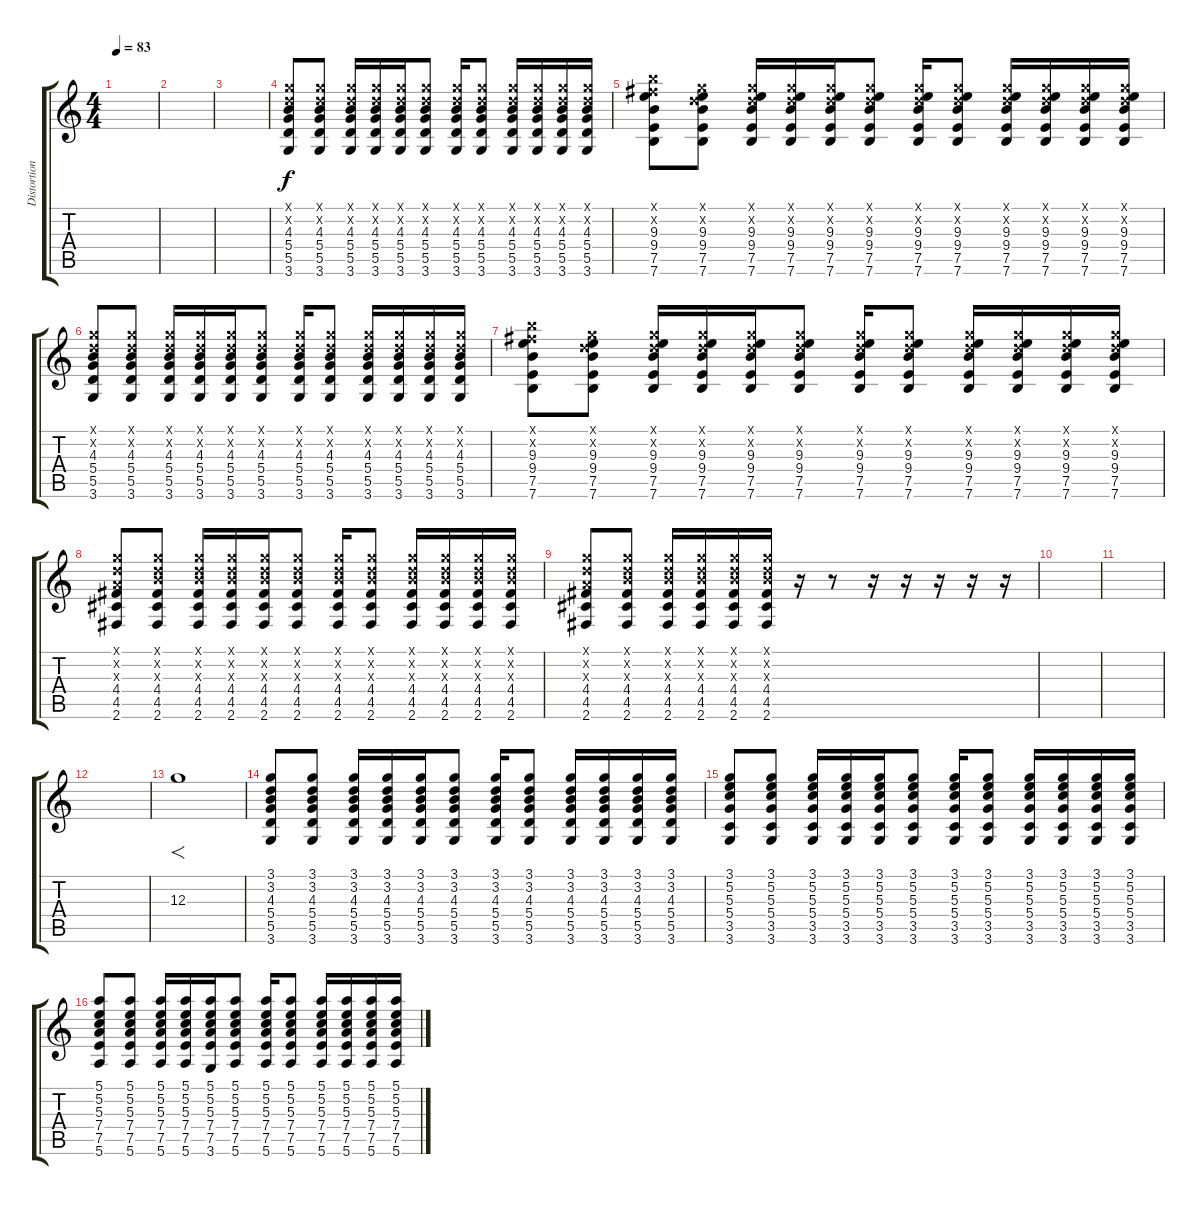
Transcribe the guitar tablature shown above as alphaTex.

\track ("Distortion" "Distortion") {instrument distortionguitar}
\staff {score tabs}
\tuning (E4 B3 G3 D3 A2 E2) {hide}
\ts (4 4)
\tempo 83
\clef g2
\ks c
|
|
|
(3.1{x} 3.2{x} 4.3 5.4 5.5 3.6).8{volume 10 balance 8} (3.1{x} 3.2{x} 4.3 5.4 5.5 3.6).8 (3.1{x} 3.2{x} 4.3 5.4 5.5 3.6).16 (3.1{x} 3.2{x} 4.3 5.4 5.5 3.6).16 (3.1{x} 3.2{x} 4.3 5.4 5.5 3.6).16 (3.1{x} 3.2{x} 4.3 5.4 5.5 3.6).8 (3.1{x} 3.2{x} 4.3 5.4 5.5 3.6).16 (3.1{x} 3.2{x} 4.3 5.4 5.5 3.6).8 (3.1{x} 3.2{x} 4.3 5.4 5.5 3.6).16 (3.1{x} 3.2{x} 4.3 5.4 5.5 3.6).16 (3.1{x} 3.2{x} 4.3 5.4 5.5 3.6).16 (3.1{x} 3.2{x} 4.3 5.4 5.5 3.6).16 |
(7.1{x} 7.2{x} 9.3 9.4 7.5 7.6).8 (3.1{x} 3.2{x} 9.3 9.4 7.5 7.6).8 (3.1{x} 3.2{x} 9.3 9.4 7.5 7.6).16 (3.1{x} 3.2{x} 9.3 9.4 7.5 7.6).16 (3.1{x} 3.2{x} 9.3 9.4 7.5 7.6).16 (3.1{x} 3.2{x} 9.3 9.4 7.5 7.6).8 (3.1{x} 3.2{x} 9.3 9.4 7.5 7.6).16 (3.1{x} 3.2{x} 9.3 9.4 7.5 7.6).8 (3.1{x} 3.2{x} 9.3 9.4 7.5 7.6).16 (3.1{x} 3.2{x} 9.3 9.4 7.5 7.6).16 (3.1{x} 3.2{x} 9.3 9.4 7.5 7.6).16 (3.1{x} 3.2{x} 9.3 9.4 7.5 7.6).16 |
(3.1{x} 3.2{x} 4.3 5.4 5.5 3.6).8{volume 10 balance 8} (3.1{x} 3.2{x} 4.3 5.4 5.5 3.6).8 (3.1{x} 3.2{x} 4.3 5.4 5.5 3.6).16 (3.1{x} 3.2{x} 4.3 5.4 5.5 3.6).16 (3.1{x} 3.2{x} 4.3 5.4 5.5 3.6).16 (3.1{x} 3.2{x} 4.3 5.4 5.5 3.6).8 (3.1{x} 3.2{x} 4.3 5.4 5.5 3.6).16 (3.1{x} 3.2{x} 4.3 5.4 5.5 3.6).8 (3.1{x} 3.2{x} 4.3 5.4 5.5 3.6).16 (3.1{x} 3.2{x} 4.3 5.4 5.5 3.6).16 (3.1{x} 3.2{x} 4.3 5.4 5.5 3.6).16 (3.1{x} 3.2{x} 4.3 5.4 5.5 3.6).16 |
(7.1{x} 7.2{x} 9.3 9.4 7.5 7.6).8 (3.1{x} 3.2{x} 9.3 9.4 7.5 7.6).8 (3.1{x} 3.2{x} 9.3 9.4 7.5 7.6).16 (3.1{x} 3.2{x} 9.3 9.4 7.5 7.6).16 (3.1{x} 3.2{x} 9.3 9.4 7.5 7.6).16 (3.1{x} 3.2{x} 9.3 9.4 7.5 7.6).8 (3.1{x} 3.2{x} 9.3 9.4 7.5 7.6).16 (3.1{x} 3.2{x} 9.3 9.4 7.5 7.6).8 (3.1{x} 3.2{x} 9.3 9.4 7.5 7.6).16 (3.1{x} 3.2{x} 9.3 9.4 7.5 7.6).16 (3.1{x} 3.2{x} 9.3 9.4 7.5 7.6).16 (3.1{x} 3.2{x} 9.3 9.4 7.5 7.6).16 |
(3.1{x} 3.2{x} 2.3{x} 4.4 4.5 2.6).8{volume 10 balance 8} (3.1{x} 3.2{x} 4.3{x} 4.4 4.5 2.6).8 (3.1{x} 3.2{x} 4.3{x} 4.4 4.5 2.6).16 (3.1{x} 3.2{x} 4.3{x} 4.4 4.5 2.6).16 (3.1{x} 3.2{x} 4.3{x} 4.4 4.5 2.6).16 (3.1{x} 3.2{x} 4.3{x} 4.4 4.5 2.6).8 (3.1{x} 3.2{x} 4.3{x} 4.4 4.5 2.6).16 (3.1{x} 3.2{x} 4.3{x} 4.4 4.5 2.6).8 (3.1{x} 3.2{x} 4.3{x} 4.4 4.5 2.6).16 (3.1{x} 3.2{x} 4.3{x} 4.4 4.5 2.6).16 (3.1{x} 3.2{x} 4.3{x} 4.4 4.5 2.6).16 (3.1{x} 3.2{x} 4.3{x} 4.4 4.5 2.6).16 |
(3.1{x} 3.2{x} 2.3{x} 4.4 4.5 2.6).8{volume 10 balance 8} (3.1{x} 3.2{x} 4.3{x} 4.4 4.5 2.6).8 (3.1{x} 3.2{x} 4.3{x} 4.4 4.5 2.6).16 (3.1{x} 3.2{x} 4.3{x} 4.4 4.5 2.6).16 (3.1{x} 3.2{x} 4.3{x} 4.4 4.5 2.6).16 (3.1{x} 3.2{x} 4.3{x} 4.4 4.5 2.6).16 r.16 r.8 r.16 r.16 r.16 r.16 r.16 |
|
|
|
12.3.1{f volume 7 balance 16 instrument distortionguitar} |
(3.1 3.2 4.3 5.4 5.5 3.6).8 (3.1 3.2 4.3 5.4 5.5 3.6).8 (3.1 3.2 4.3 5.4 5.5 3.6).16 (3.1 3.2 4.3 5.4 5.5 3.6).16 (3.1 3.2 4.3 5.4 5.5 3.6).16 (3.1 3.2 4.3 5.4 5.5 3.6).8 (3.1 3.2 4.3 5.4 5.5 3.6).16 (3.1 3.2 4.3 5.4 5.5 3.6).8 (3.1 3.2 4.3 5.4 5.5 3.6).16 (3.1 3.2 4.3 5.4 5.5 3.6).16 (3.1 3.2 4.3 5.4 5.5 3.6).16 (3.1 3.2 4.3 5.4 5.5 3.6).16 |
(3.1 5.2 5.3 5.4 3.5 3.6).8 (3.1 5.2 5.3 5.4 3.5 3.6).8 (3.1 5.2 5.3 5.4 3.5 3.6).16 (3.1 5.2 5.3 5.4 3.5 3.6).16 (3.1 5.2 5.3 5.4 3.5 3.6).16 (3.1 5.2 5.3 5.4 3.5 3.6).8 (3.1 5.2 5.3 5.4 3.5 3.6).16 (3.1 5.2 5.3 5.4 3.5 3.6).8 (3.1 5.2 5.3 5.4 3.5 3.6).16 (3.1 5.2 5.3 5.4 3.5 3.6).16 (3.1 5.2 5.3 5.4 3.5 3.6).16 (3.1 5.2 5.3 5.4 3.5 3.6).16 |
(5.1 5.2 5.3 7.4 7.5 5.6).8 (5.1 5.2 5.3 7.4 7.5 5.6).8 (5.1 5.2 5.3 7.4 7.5 5.6).16 (5.1 5.2 5.3 7.4 7.5 5.6).16 (5.1 5.2 5.3 7.4 7.5 3.6).16 (5.1 5.2 5.3 7.4 7.5 5.6).8 (5.1 5.2 5.3 7.4 7.5 5.6).16 (5.1 5.2 5.3 7.4 7.5 5.6).8 (5.1 5.2 5.3 7.4 7.5 5.6).16 (5.1 5.2 5.3 7.4 7.5 5.6).16 (5.1 5.2 5.3 7.4 7.5 5.6).16 (5.1 5.2 5.3 7.4 7.5 5.6).16
